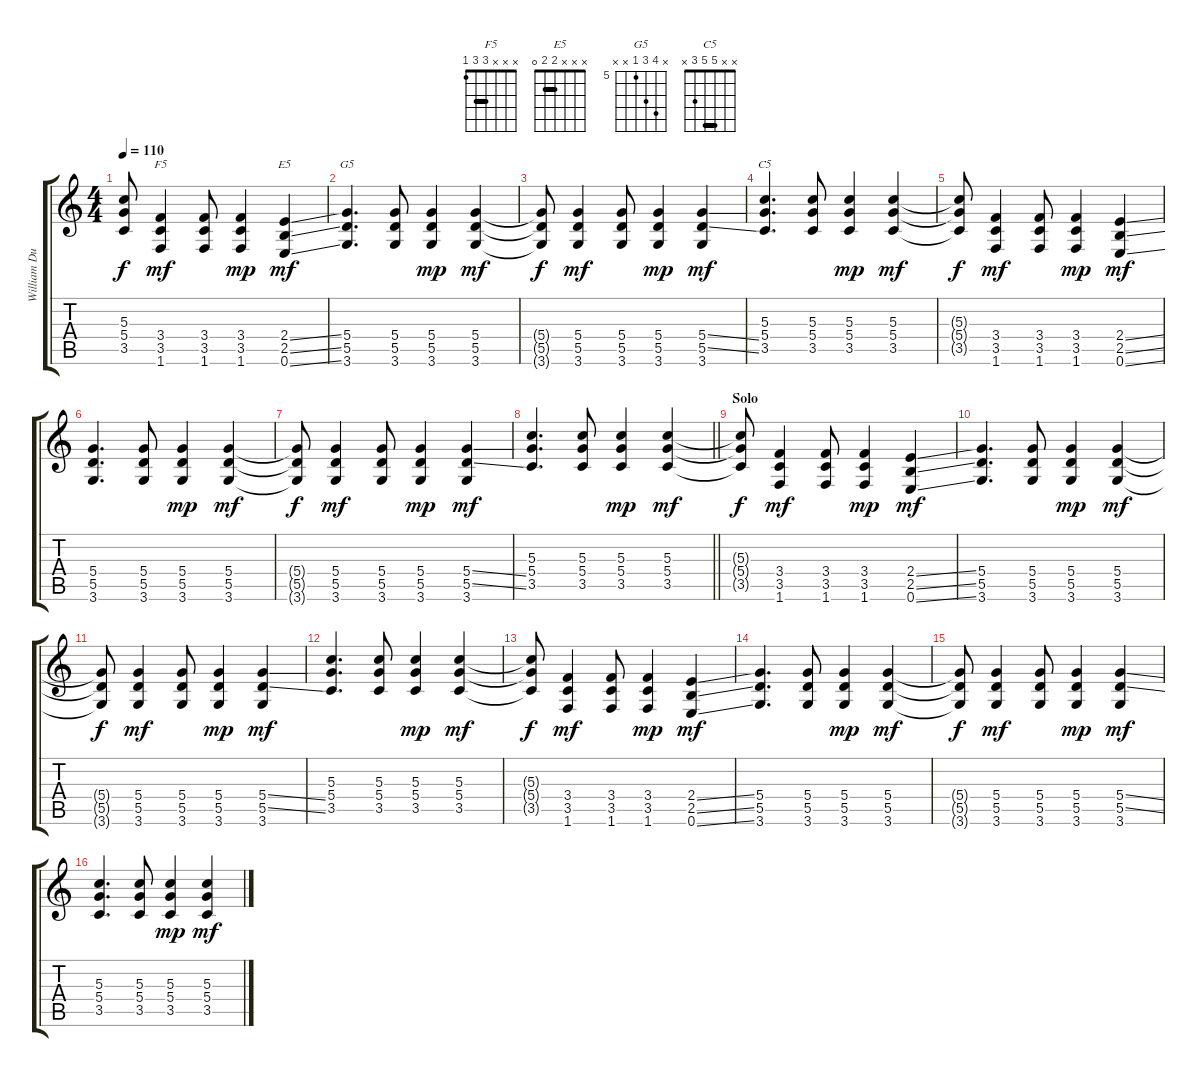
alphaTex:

\track ("William Duffy - Gtr. 4 Light Dist." "William Du") {instrument distortionguitar}
\staff {score tabs}
\tuning (E4 B3 G3 D3 A2 E2) {hide}
\chord ("F5" x x x 3 3 1) {barre 3}
\chord ("E5" x x x 2 2 0) {barre 2}
\chord ("G5" x 8 7 5 x x) {firstfret 5}
\chord ("C5" x x 5 5 3 x) {barre 5}
\ts (4 4)
\tempo 110
\clef g2
\ks c
(5.3{t} 5.4{t} 3.5{t}).8{dy f} (3.4 3.5 1.6).4{ch "F5" dy mf} (3.4 3.5 1.6).8 (3.4 3.5 1.6).4{dy mp} (2.4{ss} 2.5{ss} 0.6{ss}).4{ch "E5" dy mf} |
(5.4 5.5 3.6).4{d ch "G5"} (5.4 5.5 3.6).8 (5.4 5.5 3.6).4{dy mp} (5.4 5.5 3.6).4{dy mf} |
(5.4{t} 5.5{t} 3.6{t}).8{dy f} (5.4 5.5 3.6).4{dy mf} (5.4 5.5 3.6).8 (5.4 5.5 3.6).4{dy mp} (5.4{ss} 5.5{ss} 3.6).4{dy mf} |
(5.3 5.4 3.5).4{d ch "C5"} (5.3 5.4 3.5).8 (5.3 5.4 3.5).4{dy mp} (5.3 5.4 3.5).4{dy mf} |
(5.3{t} 5.4{t} 3.5{t}).8{dy f} (3.4 3.5 1.6).4{dy mf} (3.4 3.5 1.6).8 (3.4 3.5 1.6).4{dy mp} (2.4{ss} 2.5{ss} 0.6{ss}).4{dy mf} |
(5.4 5.5 3.6).4{d} (5.4 5.5 3.6).8 (5.4 5.5 3.6).4{dy mp} (5.4 5.5 3.6).4{dy mf} |
(5.4{t} 5.5{t} 3.6{t}).8{dy f} (5.4 5.5 3.6).4{dy mf} (5.4 5.5 3.6).8 (5.4 5.5 3.6).4{dy mp} (5.4{ss} 5.5{ss} 3.6).4{dy mf} |
\barLineRight lightlight
(5.3 5.4 3.5).4{d} (5.3 5.4 3.5).8 (5.3 5.4 3.5).4{dy mp} (5.3 5.4 3.5).4{dy mf} |
\section ("" "Solo")
(5.3{t} 5.4{t} 3.5{t}).8{dy f} (3.4 3.5 1.6).4{dy mf} (3.4 3.5 1.6).8 (3.4 3.5 1.6).4{dy mp} (2.4{ss} 2.5{ss} 0.6{ss}).4{dy mf} |
(5.4 5.5 3.6).4{d} (5.4 5.5 3.6).8 (5.4 5.5 3.6).4{dy mp} (5.4 5.5 3.6).4{dy mf} |
(5.4{t} 5.5{t} 3.6{t}).8{dy f} (5.4 5.5 3.6).4{dy mf} (5.4 5.5 3.6).8 (5.4 5.5 3.6).4{dy mp} (5.4{ss} 5.5{ss} 3.6).4{dy mf} |
(5.3 5.4 3.5).4{d} (5.3 5.4 3.5).8 (5.3 5.4 3.5).4{dy mp} (5.3 5.4 3.5).4{dy mf} |
(5.3{t} 5.4{t} 3.5{t}).8{dy f} (3.4 3.5 1.6).4{dy mf} (3.4 3.5 1.6).8 (3.4 3.5 1.6).4{dy mp} (2.4{ss} 2.5{ss} 0.6{ss}).4{dy mf} |
(5.4 5.5 3.6).4{d} (5.4 5.5 3.6).8 (5.4 5.5 3.6).4{dy mp} (5.4 5.5 3.6).4{dy mf} |
(5.4{t} 5.5{t} 3.6{t}).8{dy f} (5.4 5.5 3.6).4{dy mf} (5.4 5.5 3.6).8 (5.4 5.5 3.6).4{dy mp} (5.4{ss} 5.5{ss} 3.6).4{dy mf} |
(5.3 5.4 3.5).4{d} (5.3 5.4 3.5).8 (5.3 5.4 3.5).4{dy mp} (5.3 5.4 3.5).4{dy mf}
